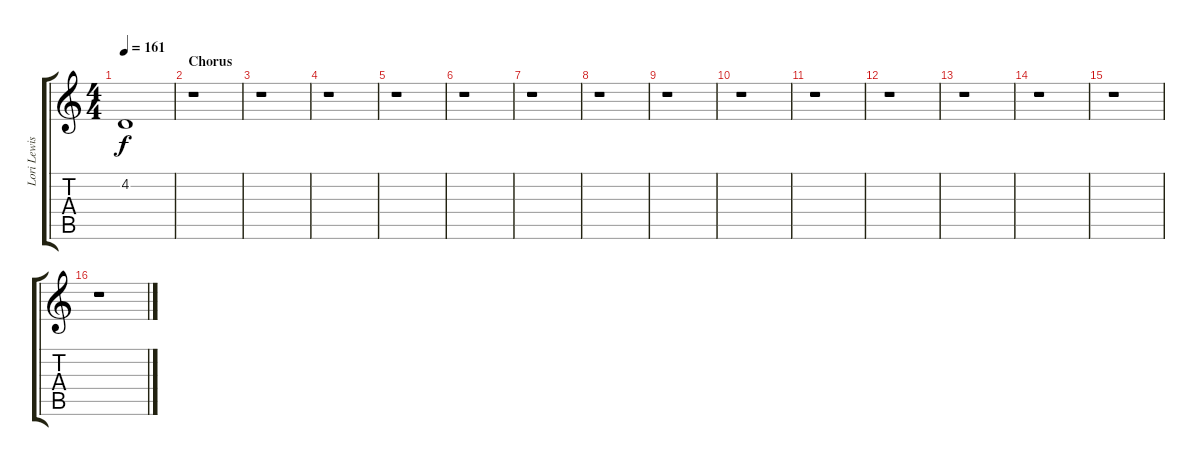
\track ("Lori Lewis" "Lori Lewis") {instrument sopranosax}
\staff {score tabs}
\tuning (Eb4 Bb3 Gb3 Db3 Ab2 Eb2) {hide}
\ts (4 4)
\tempo 161
\clef g2
\ks c
4.2{t}.1{dy f} |
\section ("" "Chorus")
r.1 |
r.1 |
r.1 |
r.1 |
r.1 |
r.1 |
r.1 |
r.1 |
r.1 |
r.1 |
r.1 |
r.1 |
r.1 |
r.1 |
r.1
